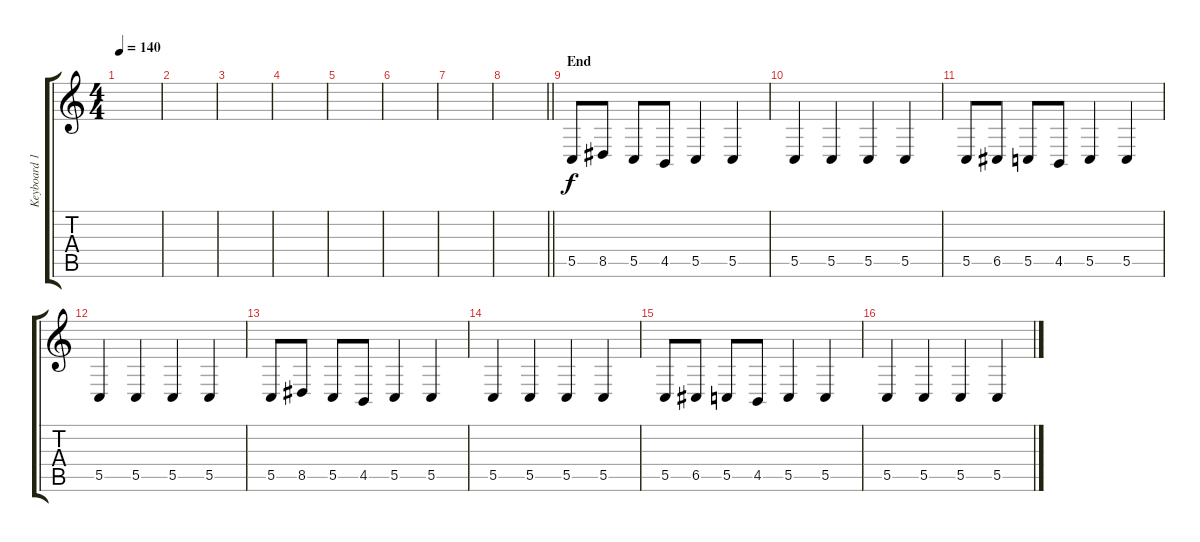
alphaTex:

\track ("Keyboard 1 FX" "Keyboard 1") {instrument harpsichord}
\staff {score tabs}
\tuning (D4 A3 F3 C3 G2 C2) {hide}
\ts (4 4)
\tempo 140
\clef g2
\ks c
|
|
|
|
|
|
|
\barLineRight lightlight
|
\section ("" "End")
5.5.8 8.5.8 5.5.8 4.5.8 5.5.4 5.5.4 |
5.5.4 5.5.4 5.5.4 5.5.4 |
5.5.8 6.5.8 5.5.8 4.5.8 5.5.4 5.5.4 |
5.5.4 5.5.4 5.5.4 5.5.4 |
5.5.8 8.5.8 5.5.8 4.5.8 5.5.4 5.5.4 |
5.5.4 5.5.4 5.5.4 5.5.4 |
5.5.8 6.5.8 5.5.8 4.5.8 5.5.4 5.5.4 |
5.5.4 5.5.4 5.5.4 5.5.4
